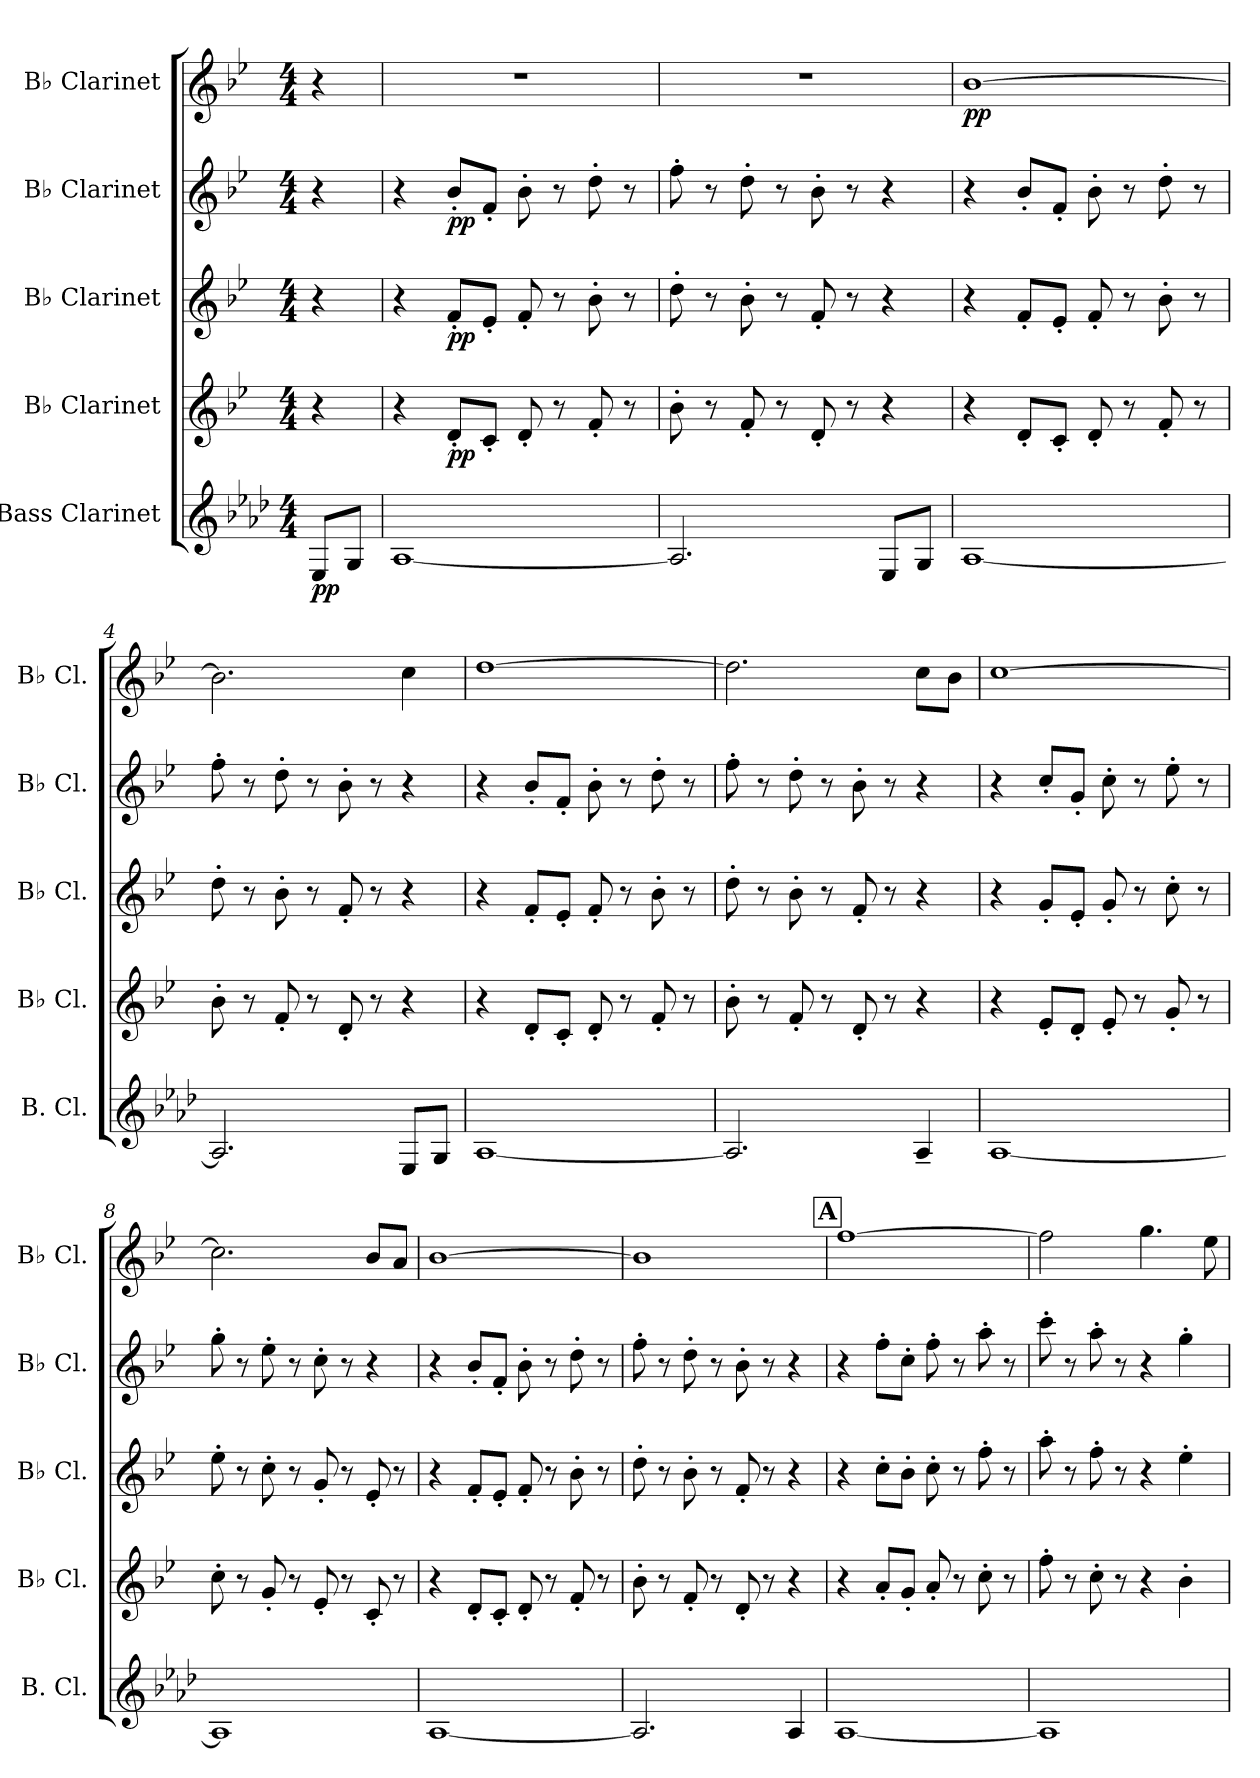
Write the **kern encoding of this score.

**kern	**dynam	**kern	**dynam	**kern	**dynam	**kern	**dynam	**kern	**dynam
*part5	*part5	*part4	*part4	*part3	*part3	*part2	*part2	*part1	*part1
*staff5	*staff5	*staff4	*staff4	*staff3	*staff3	*staff2	*staff2	*staff1	*staff1
*I"Bass Clarinet	*	*I"B♭ Clarinet	*	*I"B♭ Clarinet	*	*I"B♭ Clarinet	*	*I"B♭ Clarinet	*
*I'B. Cl.	*	*I'B♭ Cl.	*	*I'B♭ Cl.	*	*I'B♭ Cl.	*	*I'B♭ Cl.	*
*clefG2	*	*clefG2	*	*clefG2	*	*clefG2	*	*clefG2	*
*ITrd8c14	*	*ITrd1c2	*	*ITrd1c2	*	*ITrd1c2	*	*ITrd1c2	*
*k[b-e-a-d-]	*	*k[b-e-a-d-]	*	*k[b-e-a-d-]	*	*k[b-e-a-d-]	*	*k[b-e-a-d-]	*
*M4/4	*	*M4/4	*	*M4/4	*	*M4/4	*	*M4/4	*
*MM70	*	*MM70	*	*MM70	*	*MM70	*	*MM70	*
=	=	=	=	=	=	=	=	=	=
!	!LO:DY:b	!	!	!	!	!	!	!	!
8EE-/L	pp	4r	.	4r	.	4r	.	4r	.
8GG/J	.	.	.	.	.	.	.	.	.
=1	=1	=1	=1	=1	=1	=1	=1	=1	=1
[1AA-	.	4r	.	4r	.	4r	.	1r	.
!	!	!	!LO:DY:b	!	!LO:DY:b	!	!LO:DY:b	!	!
.	.	8c'/L	pp	8e-'/L	pp	8a-'/L	pp	.	.
.	.	8B-'/J	.	8d-'/J	.	8e-'/J	.	.	.
.	.	8c'/	.	8e-'/	.	8a-'\	.	.	.
.	.	8r	.	8r	.	8r	.	.	.
.	.	8e-'/	.	8a-'\	.	8cc'\	.	.	.
.	.	8r	.	8r	.	8r	.	.	.
=2	=2	=2	=2	=2	=2	=2	=2	=2	=2
2.AA-/]	.	8a-'\	.	8cc'\	.	8ee-'\	.	1r	.
.	.	8r	.	8r	.	8r	.	.	.
.	.	8e-'/	.	8a-'\	.	8cc'\	.	.	.
.	.	8r	.	8r	.	8r	.	.	.
.	.	8c'/	.	8e-'/	.	8a-'\	.	.	.
.	.	8r	.	8r	.	8r	.	.	.
8EE-/L	.	4r	.	4r	.	4r	.	.	.
8GG/J	.	.	.	.	.	.	.	.	.
=3	=3	=3	=3	=3	=3	=3	=3	=3	=3
!	!	!	!	!	!	!	!	!	!LO:DY:b
[1AA-	.	4r	.	4r	.	4r	.	[1a-	pp
.	.	8c'/L	.	8e-'/L	.	8a-'/L	.	.	.
.	.	8B-'/J	.	8d-'/J	.	8e-'/J	.	.	.
.	.	8c'/	.	8e-'/	.	8a-'\	.	.	.
.	.	8r	.	8r	.	8r	.	.	.
.	.	8e-'/	.	8a-'\	.	8cc'\	.	.	.
.	.	8r	.	8r	.	8r	.	.	.
!!LO:LB:g=z
=4	=4	=4	=4	=4	=4	=4	=4	=4	=4
2.AA-/]	.	8a-'\	.	8cc'\	.	8ee-'\	.	2.a-\]	.
.	.	8r	.	8r	.	8r	.	.	.
.	.	8e-'/	.	8a-'\	.	8cc'\	.	.	.
.	.	8r	.	8r	.	8r	.	.	.
.	.	8c'/	.	8e-'/	.	8a-'\	.	.	.
.	.	8r	.	8r	.	8r	.	.	.
8EE-/L	.	4r	.	4r	.	4r	.	4b-\	.
8GG/J	.	.	.	.	.	.	.	.	.
=5	=5	=5	=5	=5	=5	=5	=5	=5	=5
[1AA-	.	4r	.	4r	.	4r	.	[1cc	.
.	.	8c'/L	.	8e-'/L	.	8a-'/L	.	.	.
.	.	8B-'/J	.	8d-'/J	.	8e-'/J	.	.	.
.	.	8c'/	.	8e-'/	.	8a-'\	.	.	.
.	.	8r	.	8r	.	8r	.	.	.
.	.	8e-'/	.	8a-'\	.	8cc'\	.	.	.
.	.	8r	.	8r	.	8r	.	.	.
=6	=6	=6	=6	=6	=6	=6	=6	=6	=6
2.AA-/]	.	8a-'\	.	8cc'\	.	8ee-'\	.	2.cc\]	.
.	.	8r	.	8r	.	8r	.	.	.
.	.	8e-'/	.	8a-'\	.	8cc'\	.	.	.
.	.	8r	.	8r	.	8r	.	.	.
.	.	8c'/	.	8e-'/	.	8a-'\	.	.	.
.	.	8r	.	8r	.	8r	.	.	.
4AA-~/	.	4r	.	4r	.	4r	.	8b-\L	.
.	.	.	.	.	.	.	.	8a-\J	.
=7	=7	=7	=7	=7	=7	=7	=7	=7	=7
[1AA-	.	4r	.	4r	.	4r	.	[1b-	.
.	.	8d-'/L	.	8f'/L	.	8b-'/L	.	.	.
.	.	8c'/J	.	8d-'/J	.	8f'/J	.	.	.
.	.	8d-'/	.	8f'/	.	8b-'\	.	.	.
.	.	8r	.	8r	.	8r	.	.	.
.	.	8f'/	.	8b-'\	.	8dd-'\	.	.	.
.	.	8r	.	8r	.	8r	.	.	.
!!LO:PB:g=z
=8	=8	=8	=8	=8	=8	=8	=8	=8	=8
1AA-]	.	8b-'\	.	8dd-'\	.	8ff'\	.	2.b-\]	.
.	.	8r	.	8r	.	8r	.	.	.
.	.	8f'/	.	8b-'\	.	8dd-'\	.	.	.
.	.	8r	.	8r	.	8r	.	.	.
.	.	8d-'/	.	8f'/	.	8b-'\	.	.	.
.	.	8r	.	8r	.	8r	.	.	.
.	.	8B-'/	.	8d-'/	.	4r	.	8a-/L	.
.	.	8r	.	8r	.	.	.	8g/J	.
=9	=9	=9	=9	=9	=9	=9	=9	=9	=9
[1AA-	.	4r	.	4r	.	4r	.	[1a-	.
.	.	8c'/L	.	8e-'/L	.	8a-'/L	.	.	.
.	.	8B-'/J	.	8d-'/J	.	8e-'/J	.	.	.
.	.	8c'/	.	8e-'/	.	8a-'\	.	.	.
.	.	8r	.	8r	.	8r	.	.	.
.	.	8e-'/	.	8a-'\	.	8cc'\	.	.	.
.	.	8r	.	8r	.	8r	.	.	.
=10	=10	=10	=10	=10	=10	=10	=10	=10	=10
2.AA-/]	.	8a-'\	.	8cc'\	.	8ee-'\	.	1a-]	.
.	.	8r	.	8r	.	8r	.	.	.
.	.	8e-'/	.	8a-'\	.	8cc'\	.	.	.
.	.	8r	.	8r	.	8r	.	.	.
.	.	8c'/	.	8e-'/	.	8a-'\	.	.	.
.	.	8r	.	8r	.	8r	.	.	.
4AA-/	.	4r	.	4r	.	4r	.	.	.
!!LO:REH:place=s1:a:B:fs=14:t=A
=11	=11	=11	=11	=11	=11	=11	=11	=11	=11
[1AA-	.	4r	.	4r	.	4r	.	[1ee-	.
.	.	8g'/L	.	8b-'\L	.	8ee-'\L	.	.	.
.	.	8f'/J	.	8a-'\J	.	8b-'\J	.	.	.
.	.	8g'/	.	8b-'\	.	8ee-'\	.	.	.
.	.	8r	.	8r	.	8r	.	.	.
.	.	8b-'\	.	8ee-'\	.	8gg'\	.	.	.
.	.	8r	.	8r	.	8r	.	.	.
=12	=12	=12	=12	=12	=12	=12	=12	=12	=12
1AA-]	.	8ee-'\	.	8gg'\	.	8bb-'\	.	2ee-\]	.
.	.	8r	.	8r	.	8r	.	.	.
.	.	8b-'\	.	8ee-'\	.	8gg'\	.	.	.
.	.	8r	.	8r	.	8r	.	.	.
.	.	4r	.	4r	.	4r	.	4.ff\	.
.	.	4a-'\	.	4dd-'\	.	4ff'\	.	.	.
.	.	.	.	.	.	.	.	8dd-\	.
=	=	=	=	=	=	=	=	=	=
*-	*-	*-	*-	*-	*-	*-	*-	*-	*-
